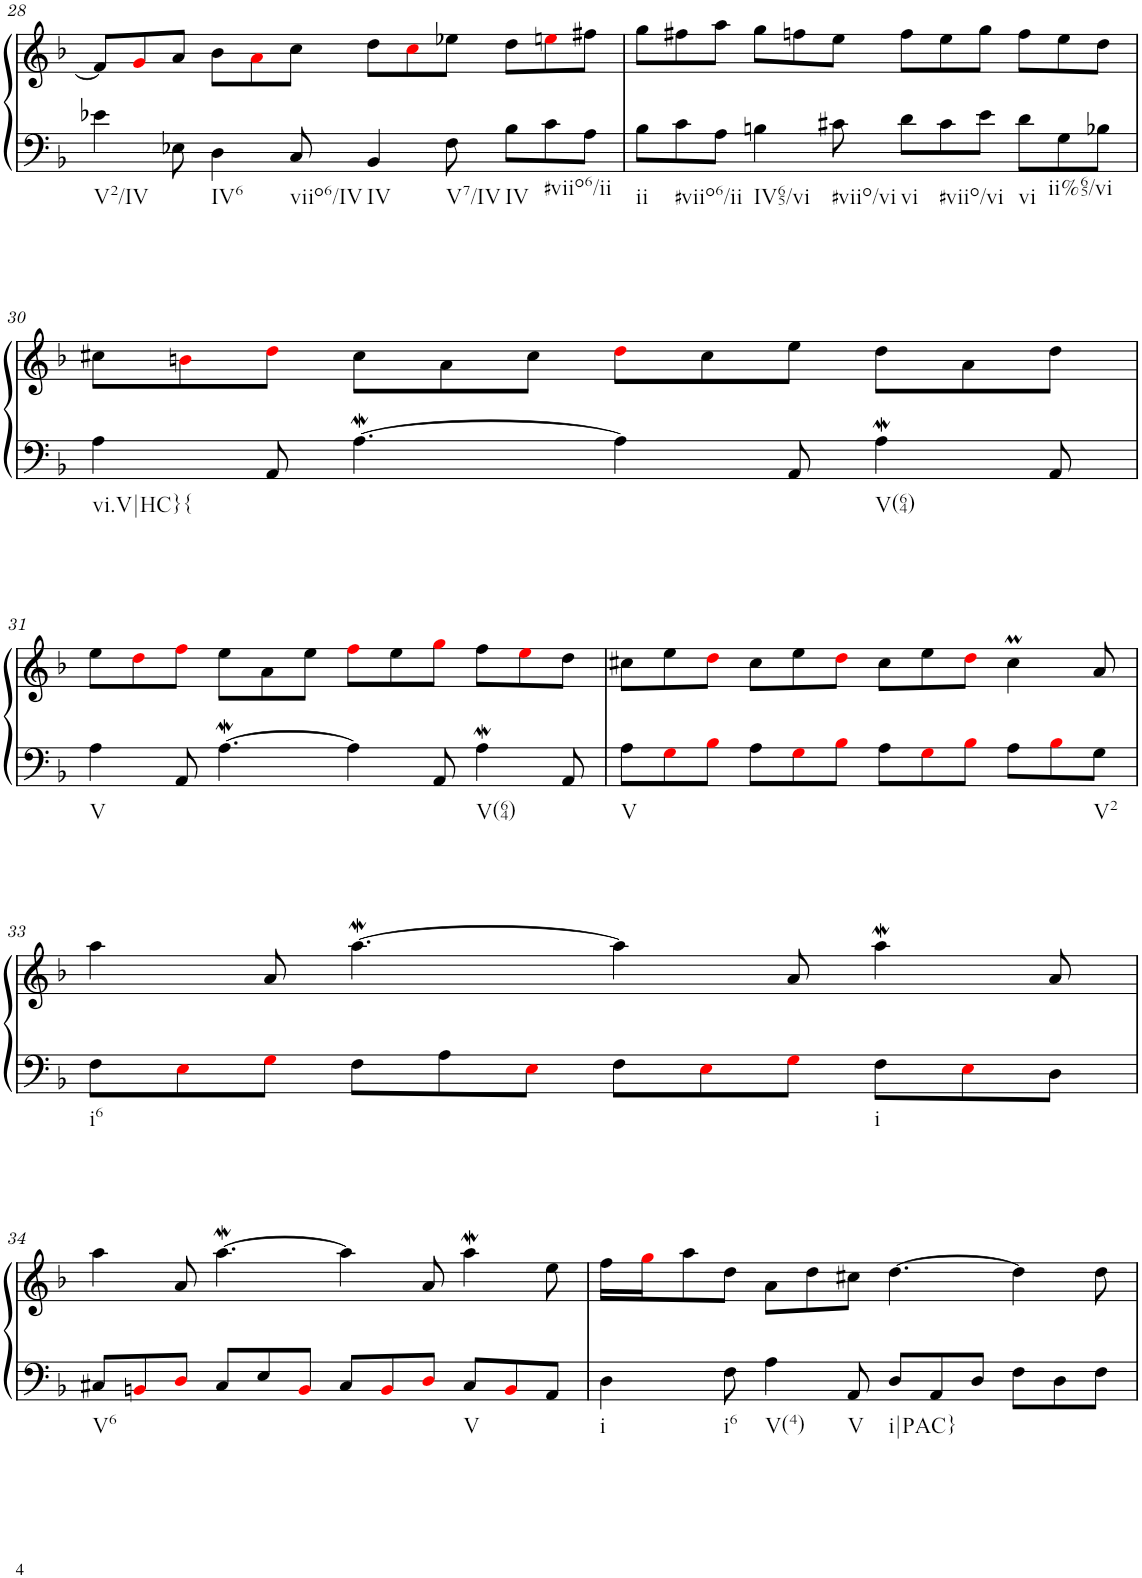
**kern	**kern
*part1	*part1
*staff2	*staff1
*I"Klavier linke Hand	*
!!LO:PB:g=z
*clefF4	*clefG2
*k[b-]	*k[b-]
*M12/8	*M12/8
=28	=28
!LO:TX:b:t=V2/IV	!
4e-X\	8f/L]
.	8gi/
8E-X\	8a/J
!LO:TX:b:t=IV6	!
4D\	8b-\L
.	8ai\
!LO:TX:b:t=viio6/IV	!
8C/	8cc\J
!LO:TX:b:t=IV	!
4BB-/	8dd\L
.	8cci\
!LO:TX:b:t=V7/IV	!
8F\	8ee-X\J
!LO:TX:b:t=IV	!
8B-\L	8dd\L
!LO:TX:b:t=#viio6/ii	!
8c\	8eeni\
8A\J	8ff#X\J
=29	=29
!LO:TX:b:t=ii	!
8B-\L	8gg\L
!LO:TX:b:t=#viio6/ii	!
8c\	8ff#X\
8A\J	8aa\J
!LO:TX:b:t=IV65/vi	!
4Bn\	8gg\L
.	8ffn\
!LO:TX:b:t=#viio/vi	!
8c#X\	8ee\J
!LO:TX:b:t=vi	!
8d\L	8ff\L
!LO:TX:b:t=#viio/vi	!
8c#\	8ee\
8e\J	8gg\J
!LO:TX:b:t=vi	!
8d\L	8ff\L
!LO:TX:b:t=ii%65/vi	!
8G\	8ee\
8B-X\J	8dd\J
!!LO:LB:g=z
=30	=30
!LO:TX:b:t=vi.V|HC}{	!
4A\	8cc#X\L
.	8bni\
8AA/	8ddi\J
[4.AW\	8cc#\L
.	8a\
.	8cc#\J
4A\]	8ddi\L
.	8cc#\
8AA/	8ee\J
!LO:TX:b:t=V(64)	!
4AW\	8dd\L
.	8a\
8AA/	8dd\J
!!LO:LB:g=z
=31	=31
!LO:TX:b:t=V	!
4A\	8ee\L
.	8ddi\
8AA/	8ffi\J
[4.AW\	8ee\L
.	8a\
.	8ee\J
4A\]	8ffi\L
.	8ee\
8AA/	8ggi\J
!LO:TX:b:t=V(64)	!
4AW\	8ff\L
.	8eei\
8AA/	8dd\J
=32	=32
!LO:TX:b:t=V	!
8A\L	8cc#X\L
8Gi\	8ee\
8B-i\J	8ddi\J
8A\L	8cc#\L
8Gi\	8ee\
8B-i\J	8ddi\J
8A\L	8cc#\L
8Gi\	8ee\
8B-i\J	8ddi\J
8A\L	4cc#m\
8B-i\	.
!LO:TX:b:t=V2	!
8G\J	8a/
!!LO:LB:g=z
=33	=33
!LO:TX:b:t=i6	!
8F\L	4aa\
8Ei\	.
8Gi\J	8a/
8F\L	[4.aaW\
8A\	.
8Ei\J	.
8F\L	4aa\]
8Ei\	.
8Gi\J	8a/
!LO:TX:b:t=i	!
8F\L	4aaW\
8Ei\	.
8D\J	8a/
!!LO:LB:g=z
=34	=34
!LO:TX:b:t=V6	!
8C#X/L	4aa\
8BBni/	.
8Di/J	8a/
8C#/L	[4.aaW\
8E/	.
8BBi/J	.
8C#/L	4aa\]
8BBi/	.
8Di/J	8a/
!LO:TX:b:t=V	!
8C#/L	4aaW\
8BBi/	.
8AA/J	8ee\
=35	=35
!LO:TX:b:t=i	!
4D\	16ff\LL
.	16ggi\J
.	8aa\
!LO:TX:b:t=i6	!
8F\	8dd\J
!LO:TX:b:t=V(4)	!
4A\	8a\L
.	8dd\
!LO:TX:b:t=V	!
8AA/	8cc#X\J
!LO:TX:b:t=i|PAC}	!
8D/L	[4.dd\
8AA/	.
8D/J	.
8F\L	4dd\]
8D\	.
8F\J	8dd\
=	=
*-	*-
